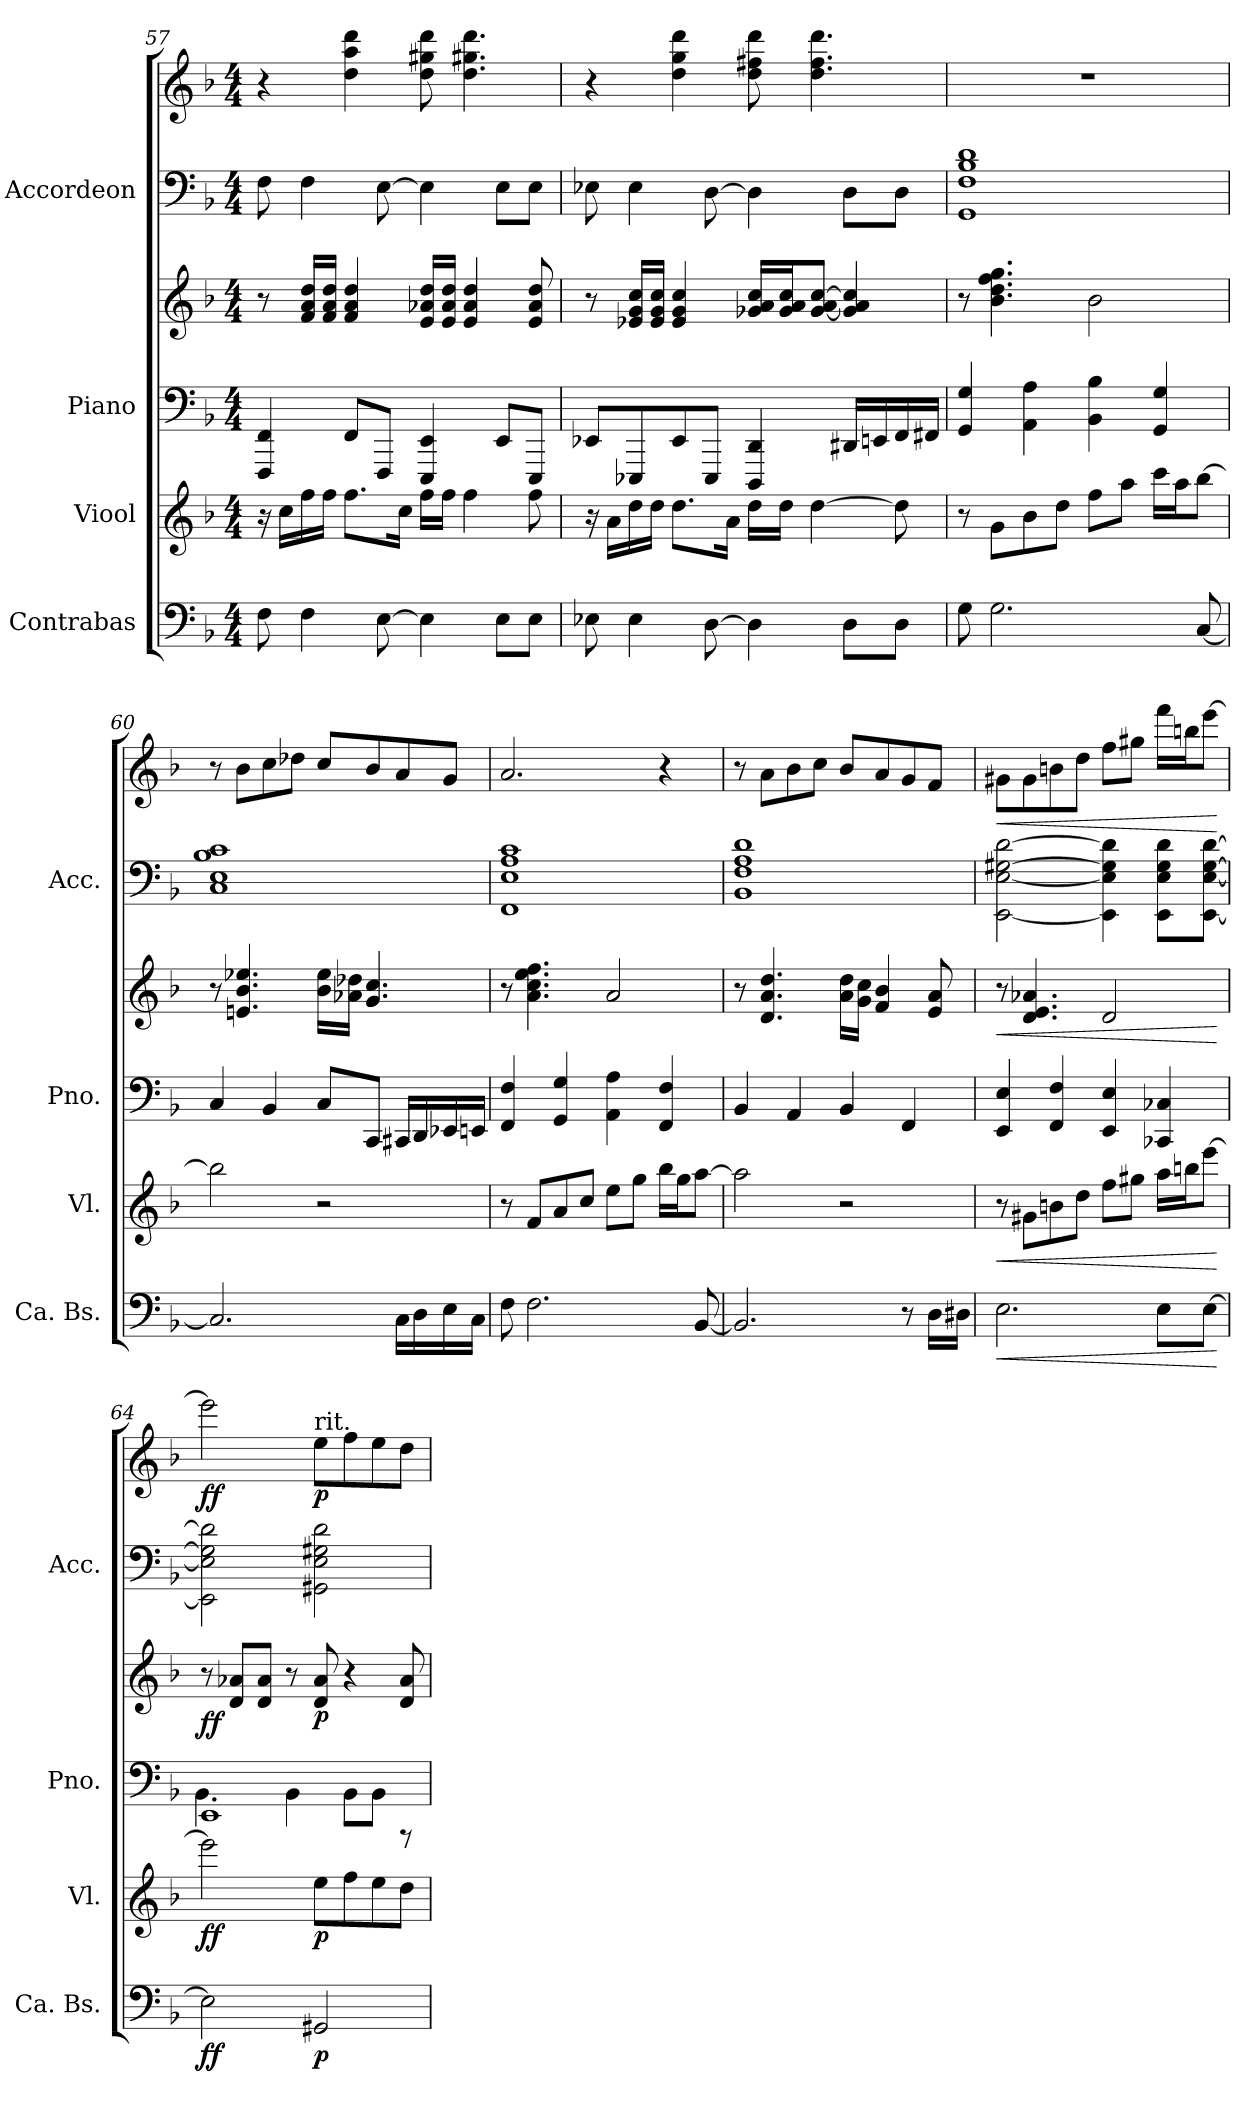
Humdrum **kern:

**kern	**dynam	**kern	**dynam	**kern	**kern	**dynam	**kern	**kern	**dynam
*part4	*part4	*part3	*part3	*part2	*part2	*part2	*part1	*part1	*part1
*staff6	*staff6	*staff5	*staff5	*staff4	*staff3	*staff3/4	*staff2	*staff1	*staff1/2
*I"Contrabas	*	*I"Viool	*	*I"Piano	*	*	*I"Accordeon	*	*
*I'Ca. Bs.	*	*I'Vl.	*	*I'Pno.	*	*	*I'Acc.	*	*
*clefF4	*	*clefG2	*	*clefF4	*clefG2	*	*clefF4	*clefG2	*
*ITrd7c12	*	*	*	*	*	*	*	*	*
*k[b-]	*	*k[b-]	*	*k[b-]	*k[b-]	*	*k[b-]	*k[b-]	*
*M4/4	*	*M4/4	*	*M4/4	*M4/4	*	*M4/4	*M4/4	*
=57	=57	=57	=57	=57	=57	=57	=57	=57	=57
8FF\	.	16r	.	4FFF/ 4FF/	8r	.	8F\	4r	.
.	.	16cc\LL	.	.	.	.	.	.	.
4FF\	.	16ff\	.	.	16f/ 16a/ 16dd/LL	.	4F\	.	.
.	.	16ff\JJ	.	.	16f/ 16a/ 16dd/JJ	.	.	.	.
.	.	8.ff\L	.	8FF/L	4f/ 4a/ 4dd/	.	.	4dd\ 4aa\ 4ddd\	.
[8EE\	.	.	.	8FFF/J	.	.	[8E\	.	.
.	.	16cc\Jk	.	.	.	.	.	.	.
4EE\]	.	16ff\LL	.	4EEE/ 4EE/	16e/ 16a-X/ 16dd/LL	.	4E\]	8dd\ 8gg#X\ 8ddd\	.
.	.	16ff\JJ	.	.	16e/ 16a-/ 16dd/JJ	.	.	.	.
.	.	4ff\	.	.	4e/ 4a-/ 4dd/	.	.	4.dd\ 4.gg#X\ 4.ddd\	.
8EE\L	.	.	.	8EE/L	.	.	8E\L	.	.
8EE\J	.	8ff\	.	8EEE/J	8e/ 8a-/ 8dd/	.	8E\J	.	.
!!LO:LB:g=z
=58	=58	=58	=58	=58	=58	=58	=58	=58	=58
8EE-X\	.	16r	.	8EE-X/L	8r	.	8E-X\	4r	.
.	.	16a\LL	.	.	.	.	.	.	.
4EE-\	.	16dd\	.	8EEE-X/	16e-X/ 16g/ 16cc/LL	.	4E-\	.	.
.	.	16dd\JJ	.	.	16e-/ 16g/ 16cc/JJ	.	.	.	.
.	.	8.dd\L	.	8EE-/	4e-/ 4g/ 4cc/	.	.	4dd\ 4gg\ 4ddd\	.
[8DD\	.	.	.	8EEE-/J	.	.	[8D\	.	.
.	.	16a\Jk	.	.	.	.	.	.	.
4DD\]	.	16dd\LL	.	4DDD/ 4DD/	16g-X/ 16a/ 16cc/LL	.	4D\]	8dd\ 8ff#X\ 8ddd\	.
.	.	16dd\JJ	.	.	16g-/ 16a/ 16cc/J	.	.	.	.
.	.	[4dd\	.	.	[8g-/ [8a/ [8cc/J	.	.	4.dd\ 4.ff#\ 4.ddd\	.
8DD\L	.	.	.	16DD#X/LL	4g-/] 4a/] 4cc/]	.	8D\L	.	.
.	.	.	.	16EEn/	.	.	.	.	.
8DD\J	.	8dd\]	.	16FF/	.	.	8D\J	.	.
.	.	.	.	16FF#X/JJ	.	.	.	.	.
=59	=59	=59	=59	=59	=59	=59	=59	=59	=59
8GG\	.	8r	.	4GG/ 4G/	8r	.	1GG 1F 1B- 1d	1r	.
2.GG\	.	8g\L	.	.	4.b-\ 4.dd\ 4.ff\ 4.gg\	.	.	.	.
.	.	8b-\	.	4AA\ 4A\	.	.	.	.	.
.	.	8dd\J	.	.	.	.	.	.	.
.	.	8ff\L	.	4BB-\ 4B-\	2b-\	.	.	.	.
.	.	8aa\J	.	.	.	.	.	.	.
.	.	16ccc\LL	.	4GG/ 4G/	.	.	.	.	.
.	.	16aa\J	.	.	.	.	.	.	.
[8CC/	.	[8bb-\J	.	.	.	.	.	.	.
!!LO:PB:g=z
=60	=60	=60	=60	=60	=60	=60	=60	=60	=60
2.CC/]	.	2bb-\]	.	4C/	8r	.	1C 1E 1B- 1c	8r	.
.	.	.	.	.	4.en/ 4.b-/ 4.ee-X/	.	.	8b-\L	.
.	.	.	.	4BB-/	.	.	.	8cc\	.
.	.	.	.	.	.	.	.	8dd-X\J	.
.	.	2r	.	8C/L	16b-\ 16ee-\LL	.	.	8cc/L	.
.	.	.	.	.	16a-X\ 16dd-X\JJ	.	.	.	.
.	.	.	.	8CC/J	4.g/ 4.cc/	.	.	8b-/	.
16CC\LL	.	.	.	16CC#X/LL	.	.	.	8a/	.
16DD\	.	.	.	16DD/	.	.	.	.	.
16EE\	.	.	.	16EE-X/	.	.	.	8g/J	.
16CC\JJ	.	.	.	16EEn/JJ	.	.	.	.	.
=61	=61	=61	=61	=61	=61	=61	=61	=61	=61
8FF\	.	8r	.	4FF/ 4F/	8r	.	1FF 1E 1A 1c	2.a/	.
2.FF\	.	8f/L	.	.	4.a\ 4.cc\ 4.ee\ 4.ff\	.	.	.	.
.	.	8a/	.	4GG/ 4G/	.	.	.	.	.
.	.	8cc/J	.	.	.	.	.	.	.
.	.	8ee\L	.	4AA\ 4A\	2a/	.	.	.	.
.	.	8gg\J	.	.	.	.	.	.	.
.	.	16bb-\LL	.	4FF/ 4F/	.	.	.	4r	.
.	.	16gg\J	.	.	.	.	.	.	.
[8BBB-/	.	[8aa\J	.	.	.	.	.	.	.
=62	=62	=62	=62	=62	=62	=62	=62	=62	=62
2.BBB-/]	.	2aa\]	.	4BB-/	8r	.	1BB- 1F 1A 1d	8r	.
.	.	.	.	.	4.d/ 4.a/ 4.dd/	.	.	8a\L	.
.	.	.	.	4AA/	.	.	.	8b-\	.
.	.	.	.	.	.	.	.	8cc\J	.
.	.	2r	.	4BB-/	16a\ 16dd\LL	.	.	8b-/L	.
.	.	.	.	.	16g\ 16cc\JJ	.	.	.	.
.	.	.	.	.	4f/ 4b-/	.	.	8a/	.
8r	.	.	.	4FF/	.	.	.	8g/	.
16DD\LL	.	.	.	.	8e/ 8a/	.	.	8f/J	.
16DD#X\JJ	.	.	.	.	.	.	.	.	.
!!LO:LB:g=z
=63	=63	=63	=63	=63	=63	=63	=63	=63	=63
!	!LO:HP:b	!	!LO:HP:b	!	!	!LO:HP:b	!	!	!LO:HP:b
2.EE\	<	8r	<	4EE/ 4E/	8r	<	[2EE\ [2E\ [2G#X\ [2d\	8g#X\L	<
.	.	8g#X\L	.	.	4.d/ 4.e/ 4.a-X/	.	.	8g#\	.
.	.	8bn\	.	4FF/ 4F/	.	.	.	8bn\	.
.	.	8dd\J	.	.	.	.	.	8dd\J	.
.	.	8ff\L	.	4EE/ 4E/	2d/	.	4EE\] 4E\] 4G#\] 4d\]	8ff\L	.
.	.	8gg#X\J	.	.	.	.	.	8gg#X\J	.
8EE\L	.	16aa\LL	.	4CC-X/ 4C-X/	.	.	8EE\ 8E\ 8G#\ 8d\L	16fff\LL	.
.	.	16bbn\J	.	.	.	.	.	16bbn\J	.
[8EE\J	.	[8eee\J	.	.	.	.	[8EE\ [8E\ [8G#\ [8d\J	[8eee\J	.
.	[	.	[	.	.	[	.	.	[
=64	=64	=64	=64	=64	=64	=64	=64	=64	=64
*	*	*	*	*^	*	*	*	*	*
!	!LO:DY:b	!	!LO:DY:b	!	!	!	!LO:DY:b	!	!	!LO:DY:b
2EE\]	ff	2eee\]	ff	1EE	4.BB-\	8r	ff	2EE\] 2E\] 2G#\] 2d\]	2eee\]	ff
.	.	.	.	.	.	8d/ 8a-X/L	.	.	.	.
.	.	.	.	.	.	8d/ 8a-/J	.	.	.	.
.	.	.	.	.	4BB-\	8r	.	.	.	.
!	!	!	!	!	!	!	!	!	!LO:TX:a:t=rit.	!
!	!LO:DY:b	!	!LO:DY:b	!	!	!	!LO:DY:b	!	!	!LO:DY:b
2GGG#X/	p	8ee\L	p	.	.	8d/ 8a-/	p	2GG#X\ 2E\ 2G#X\ 2d\	8ee\L	p
.	.	8ff\	.	.	8BB-\L	4r	.	.	8ff\	.
.	.	8ee\	.	.	8BB-\J	.	.	.	8ee\	.
.	.	8dd\J	.	.	8r	8d/ 8a-/	.	.	8dd\J	.
*	*	*	*	*v	*v	*	*	*	*	*
=	=	=	=	=	=	=	=	=	=
*-	*-	*-	*-	*-	*-	*-	*-	*-	*-
